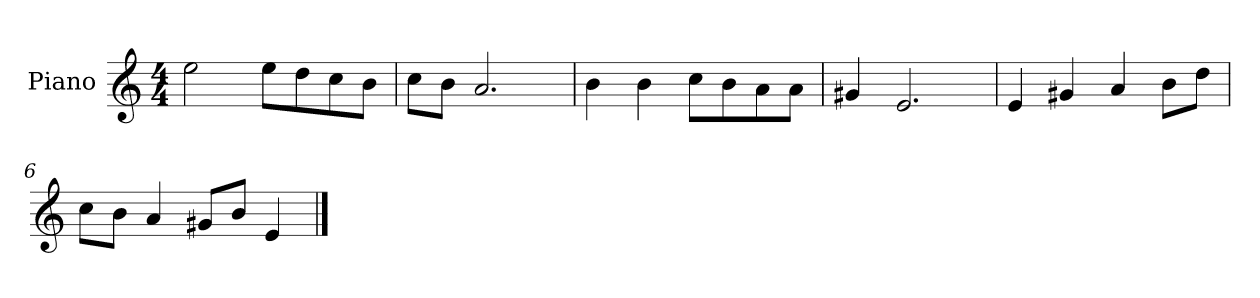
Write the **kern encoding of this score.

**kern
*part1
*staff1
*I"Piano
*I'P-no
*clefG2
*k[]
*M4/4
*MM90
=1
2ee\
8ee\L
8dd\
8cc\
8b\J
=2
8cc\L
8b\J
2.a/
=3
4b\
4b\
8cc\L
8b\
8a\
8a\J
=4
4g#X/
2.e/
=5
4e/
4g#X/
4a/
8b\L
8dd\J
=6
8cc\L
8b\J
4a/
8g#X/L
8b/J
4e/
==
*-
